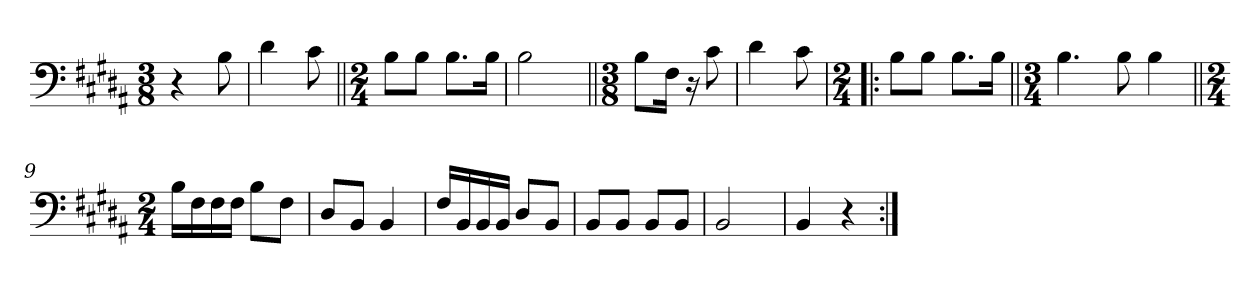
**kern
*part1
*staff1
*clefF4
*k[f#c#g#d#a#]
*M3/8
=1
4r
8B\
=2
4d#\
8c#\
=3||
*M2/4
8B\L
8B\J
8.B\L
16B\Jk
=4
2B\
=5||
*M3/8
8B\L
16F#\Jk
16r
8c#\
=6
4d#\
8c#\
=7!|:
*M2/4
8B\L
8B\J
8.B\L
16B\Jk
=8||
*M3/4
4.B\
8B\
4B\
=9||
*M2/4
16B\LL
16F#\
16F#\
16F#\JJ
8B\L
8F#\J
=10
8D#/L
8BB/J
4BB/
=11
16F#/LL
16BB/
16BB/
16BB/JJ
8D#/L
8BB/J
=12
8BB/L
8BB/J
8BB/L
8BB/J
=13
2BB/
=14
4BB/
4r
=:|!
*-
